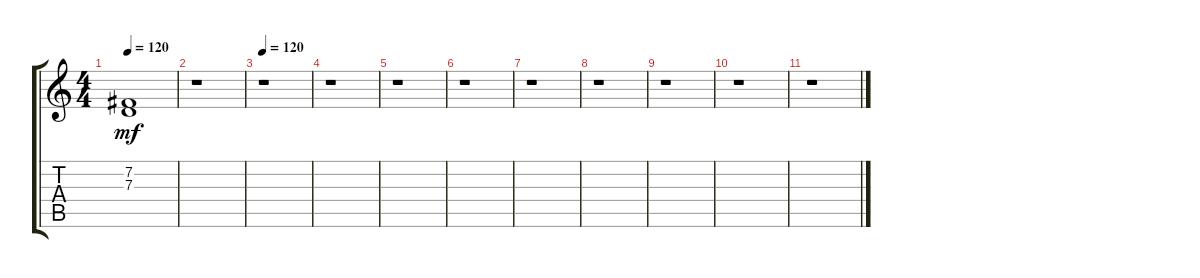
\track "" {instrument synthstrings1}
\staff {score tabs}
\tuning (E4 B3 G3 D3 A2 E2) {hide}
\ts (4 4)
\tempo 120
\clef g2
\ks c
(7.2 7.3).1{dy mf} |
r.1 |
\tempo 120
r.1 |
r.1 |
r.1 |
r.1 |
r.1 |
r.1 |
r.1 |
r.1 |
r.1
